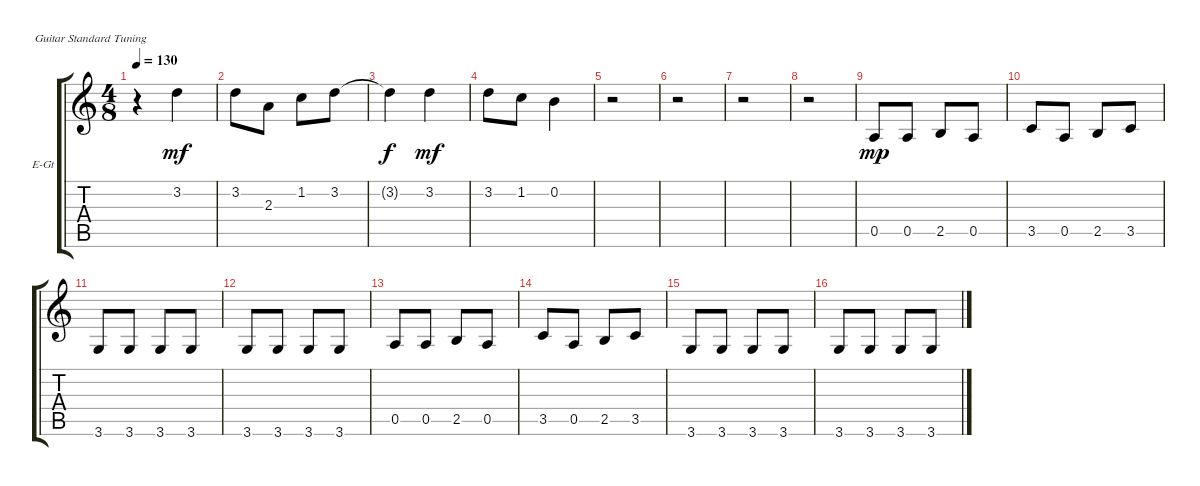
\bracketExtendMode groupsimilarinstruments
\firstSystemTrackNameOrientation horizontal
\otherSystemsTrackNameOrientation horizontal
\track ("Гитара 2" "E-Gt") {instrument distortionguitar}
\staff {score tabs}
\tuning (E4 B3 G3 D3 A2 E2)
\ts (4 8)
\tempo 130
\clef g2
\ks c
r.4{dy mf} 3.2.4 |
3.2.8 2.3.8 1.2.8 3.2.8 |
3.2{t}.4{dy f} 3.2.4{dy mf} |
3.2.8 1.2.8 0.2.4 |
r.2 |
r.2 |
r.2 |
r.2 |
0.5.8{dy mp} 0.5.8 2.5.8 0.5.8 |
3.5.8 0.5.8 2.5.8 3.5.8 |
3.6.8 3.6.8 3.6.8 3.6.8 |
3.6.8 3.6.8 3.6.8 3.6.8 |
0.5.8 0.5.8 2.5.8 0.5.8 |
3.5.8 0.5.8 2.5.8 3.5.8 |
3.6.8 3.6.8 3.6.8 3.6.8 |
3.6.8 3.6.8 3.6.8 3.6.8
